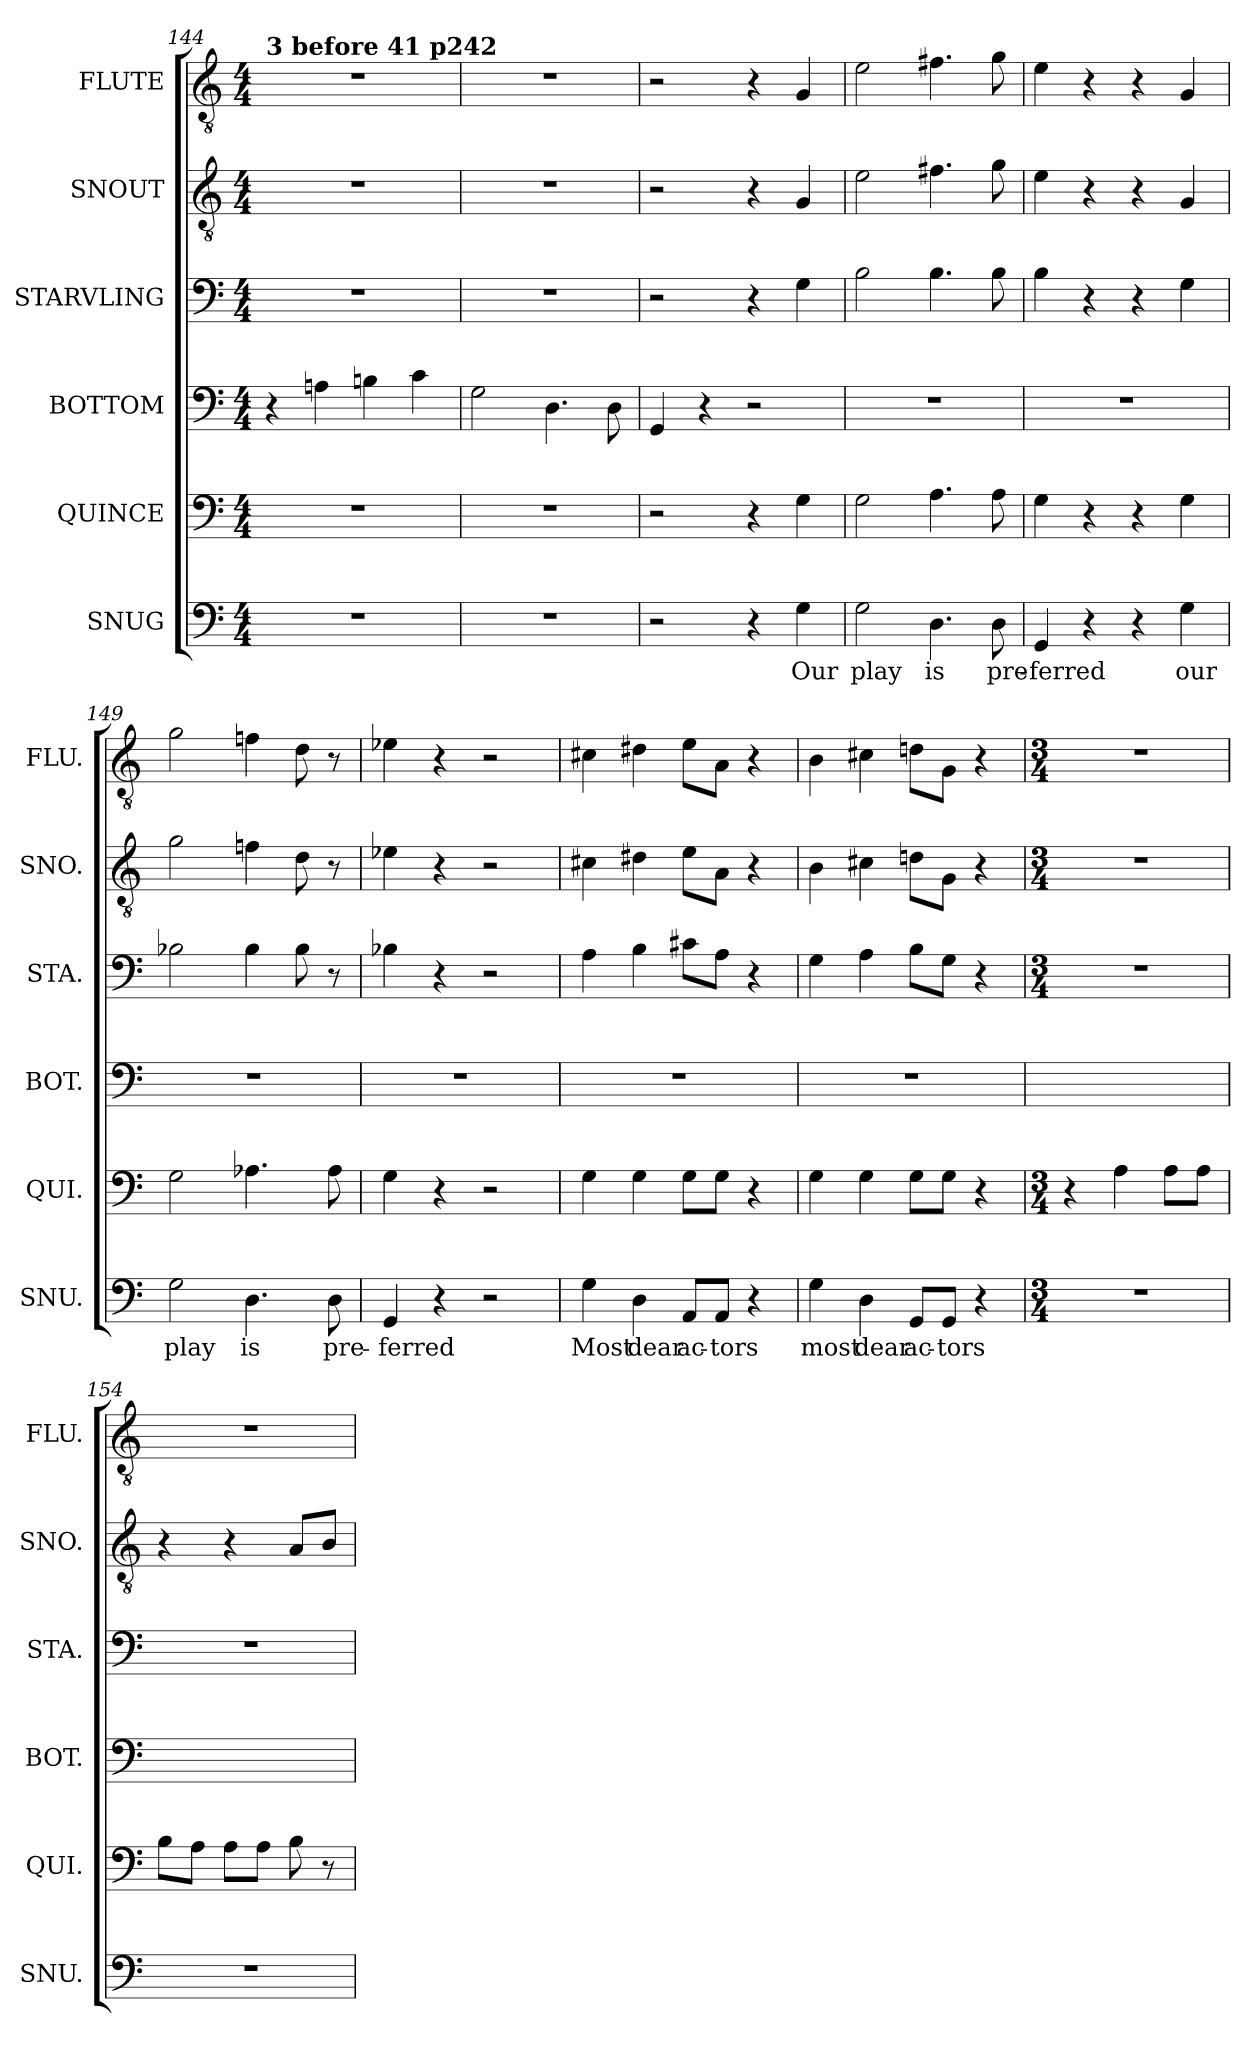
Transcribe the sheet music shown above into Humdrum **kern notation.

**kern	**text	**kern	**kern	**kern	**kern	**kern
*part6	*part6	*part5	*part4	*part3	*part2	*part1
*staff6	*staff6	*staff5	*staff4	*staff3	*staff2	*staff1
*I"SNUG	*	*I"QUINCE	*I"BOTTOM	*I"STARVLING	*I"SNOUT	*I"FLUTE
*I'SNU.	*	*I'QUI.	*I'BOT.	*I'STA.	*I'SNO.	*I'FLU.
*clefF4	*	*clefF4	*clefF4	*clefF4	*clefGv2	*clefGv2
*k[]	*	*k[]	*k[]	*k[]	*k[]	*k[]
*M4/4	*	*M4/4	*M4/4	*M4/4	*M4/4	*M4/4
=144	=144	=144	=144	=144	=144	=144
!	!	!	!	!	!	!LO:TX:a:B:t=3 before 41 p242
1r	.	1r	4r	1r	1r	1r
.	.	.	4An\	.	.	.
.	.	.	4Bn\	.	.	.
.	.	.	4c\	.	.	.
=145	=145	=145	=145	=145	=145	=145
1r	.	1r	2G\	1r	1r	1r
.	.	.	4.D\	.	.	.
.	.	.	8D\	.	.	.
=146	=146	=146	=146	=146	=146	=146
2r	.	2r	4GG/	2r	2r	2r
.	.	.	4r	.	.	.
4r	.	4r	2r	4r	4r	4r
4G\	Our	4G\	.	4G\	4G/	4G/
!!LO:LB:g=z
=147	=147	=147	=147	=147	=147	=147
2G\	play	2G\	1r	2B\	2e\	2e\
4.D\	is	4.A\	.	4.B\	4.f#X\	4.f#X\
8D\	pre-	8A\	.	8B\	8g\	8g\
=148	=148	=148	=148	=148	=148	=148
4GG/	-ferred	4G\	1r	4B\	4e\	4e\
4r	.	4r	.	4r	4r	4r
4r	.	4r	.	4r	4r	4r
4G\	our	4G\	.	4G\	4G/	4G/
=149	=149	=149	=149	=149	=149	=149
2G\	play	2G\	1r	2B-X\	2g\	2g\
4.D\	is	4.A-X\	.	4B-\	4fn\	4fn\
.	.	.	.	8B-\	8d\	8d\
8D\	pre-	8A-\	.	8r	8r	8r
=150	=150	=150	=150	=150	=150	=150
4GG/	-ferred	4G\	1r	4B-X\	4e-X\	4e-X\
4r	.	4r	.	4r	4r	4r
2r	.	2r	.	2r	2r	2r
=151	=151	=151	=151	=151	=151	=151
4G\	Most	4G\	1r	4A\	4c#X\	4c#X\
4D\	dear	4G\	.	4B\	4d#X\	4d#X\
8AA/L	ac-	8G\L	.	8c#X\L	8e\L	8e\L
8AA/J	-tors	8G\J	.	8A\J	8A\J	8A\J
4r	.	4r	.	4r	4r	4r
=152	=152	=152	=152	=152	=152	=152
4G\	most	4G\	1r	4G\	4B\	4B\
4D\	dear	4G\	.	4A\	4c#X\	4c#X\
8GG/L	ac-	8G\L	.	8B\L	8dn\L	8dn\L
8GG/J	-tors	8G\J	.	8G\J	8G\J	8G\J
4r	.	4r	.	4r	4r	4r
!!LO:LB:g=z
=153	=153	=153	=153	=153	=153	=153
*M3/4	*	*M3/4	*	*M3/4	*M3/4	*M3/4
2.r	.	4r	2.r	2.r	2.r	2.r
.	.	4A\	.	.	.	.
.	.	8A\L	.	.	.	.
.	.	8A\J	.	.	.	.
=154	=154	=154	=154	=154	=154	=154
2.r	.	8B\L	2.r	2.r	4r	2.r
.	.	8A\J	.	.	.	.
.	.	8A\L	.	.	4r	.
.	.	8A\J	.	.	.	.
.	.	8B\	.	.	8A/L	.
.	.	8r	.	.	8B/J	.
=	=	=	=	=	=	=
*-	*-	*-	*-	*-	*-	*-
